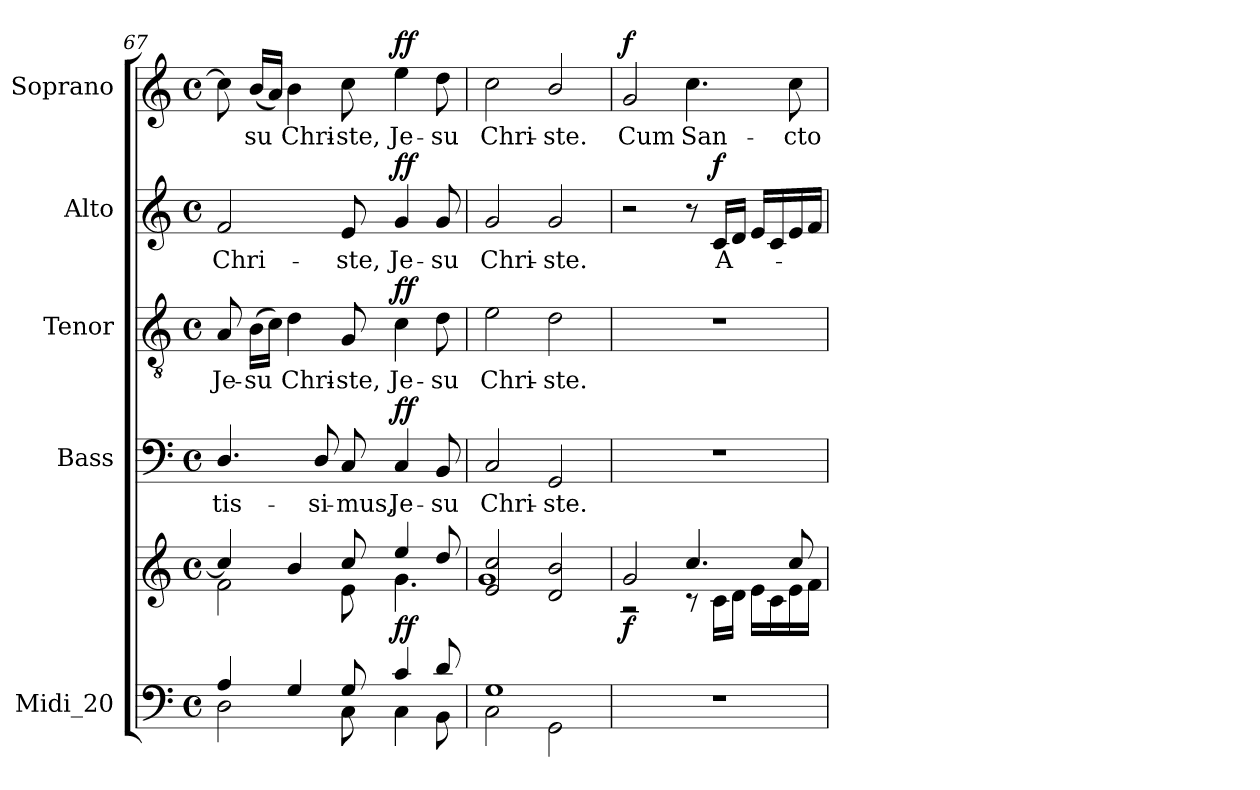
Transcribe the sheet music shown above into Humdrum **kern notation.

**kern	**kern	**dynam	**kern	**text	**dynam	**kern	**text	**dynam	**kern	**text	**dynam	**kern	**text	**dynam
*part5	*part5	*part5	*part4	*part4	*part4	*part3	*part3	*part3	*part2	*part2	*part2	*part1	*part1	*part1
*staff6	*staff5	*staff5/6	*staff4	*staff4	*staff4	*staff3	*staff3	*staff3	*staff2	*staff2	*staff2	*staff1	*staff1	*staff1
*I"Midi_20	*	*	*I"Bass	*	*	*I"Tenor	*	*	*I"Alto	*	*	*I"Soprano	*	*
*	*	*	*I'B	*	*	*I'T	*	*	*I'A	*	*	*I'S	*	*
*clefF4	*clefG2	*	*clefF4	*	*	*clefGv2	*	*	*clefG2	*	*	*clefG2	*	*
*k[]	*k[]	*	*k[]	*	*	*k[]	*	*	*k[]	*	*	*k[]	*	*
*C:	*C:	*	*C:	*	*	*C:	*	*	*C:	*	*	*C:	*	*
*M4/4	*M4/4	*	*M4/4	*	*	*M4/4	*	*	*M4/4	*	*	*M4/4	*	*
*met(c)	*met(c)	*	*met(c)	*	*	*met(c)	*	*	*met(c)	*	*	*met(c)	*	*
=67	=67	=67	=67	=67	=67	=67	=67	=67	=67	=67	=67	=67	=67	=67
*^	*^	*	*	*	*	*	*	*	*	*	*	*	*	*
!	!	!	!	!	!	!LO:LY:b	!	!	!LO:LY:b	!	!	!LO:LY:b	!	!	!	!
4A/	2D\	4cc/]	2f\	.	4.D/	tis-	.	8A	Je-	.	2f	Chri-	.	8cc]	.	.
!	!	!	!	!	!	!	!	!	!LO:LY:b	!	!	!	!	!	!LO:LY:b	!
.	.	.	.	.	.	.	.	(>16BLL	-su	.	.	.	.	(<16bLL	su	.
.	.	.	.	.	.	.	.	16cJJ)	.	.	.	.	.	16aJJ)	.	.
!	!	!	!	!	!	!	!	!	!LO:LY:b	!	!	!	!	!	!LO:LY:b	!
4G/	.	4b/	.	.	.	.	.	4d	Chri-	.	.	.	.	4b	Chri-	.
!	!	!	!	!	!	!LO:LY:b	!	!	!	!	!	!	!	!	!	!
.	.	.	.	.	8D/	-si-	.	.	.	.	.	.	.	.	.	.
!	!	!	!	!	!	!LO:LY:b	!	!	!LO:LY:b	!	!	!LO:LY:b	!	!	!LO:LY:b	!
8G/	8C\	8cc/	8e\	.	8C	-mus,	.	8G	-ste,	.	8e	-ste,	.	8cc	-ste,	.
!	!	!	!	!LO:DY:b	!	!LO:LY:b	!LO:DY:b	!	!LO:LY:b	!LO:DY:b	!	!LO:LY:b	!LO:DY:b	!	!LO:LY:b	!LO:DY:b
4c/	4C\	4ee/	4.g\	ff	4C	Je-	ff	4c	Je-	ff	4g	Je-	ff	4ee	Je-	ff
!	!	!	!	!	!	!LO:LY:b	!	!	!LO:LY:b	!	!	!LO:LY:b	!	!	!LO:LY:b	!
8d/	8BB\	8dd/	.	.	8BB	-su	.	8d	-su	.	8g	-su	.	8dd	-su	.
=68	=68	=68	=68	=68	=68	=68	=68	=68	=68	=68	=68	=68	=68	=68	=68	=68
!	!	!	!	!	!	!LO:LY:b	!	!	!LO:LY:b	!	!	!LO:LY:b	!	!	!LO:LY:b	!
1G/	2C\	2e/ 2cc/	1g\	.	2C	Chri-	.	2e	Chri-	.	2g	Chri-	.	2cc	Chri-	.
!	!	!	!	!	!	!LO:LY:b	!	!	!LO:LY:b	!	!	!LO:LY:b	!	!	!LO:LY:b	!
.	2GG\	2d/ 2b/	.	.	2GG	-ste.	.	2d	-ste.	.	2g	-ste.	.	2b/	-ste.	.
=69	=69	=69	=69	=69	=69	=69	=69	=69	=69	=69	=69	=69	=69	=69	=69	=69
!	!	!	!	!LO:DY:b	!	!	!	!	!	!	!	!	!	!	!LO:LY:b	!LO:DY:b
*v	*v	*	*	*	*	*	*	*	*	*	*	*	*	*	*	*
1r	2g/	2r	f	1r	.	.	1r	.	.	2r	.	.	2g	Cum	f
!	!	!	!	!	!	!	!	!	!	!	!	!	!	!LO:LY:b	!
.	4.cc/	8r	.	.	.	.	.	.	.	8r	.	.	4.cc	San-	.
!	!	!	!	!	!	!	!	!	!	!	!LO:LY:b	!LO:DY:b	!	!	!
.	.	16c\LL	.	.	.	.	.	.	.	16cLL	A-	f	.	.	.
.	.	16d\JJ	.	.	.	.	.	.	.	16dJJ	.	.	.	.	.
.	.	16e\LL	.	.	.	.	.	.	.	16eLL	.	.	.	.	.
.	.	16c\	.	.	.	.	.	.	.	16c	.	.	.	.	.
!	!	!	!	!	!	!	!	!	!	!	!	!	!	!LO:LY:b	!
.	8cc/	16e\	.	.	.	.	.	.	.	16e	.	.	8cc	-cto	.
.	.	16f\JJ	.	.	.	.	.	.	.	16fJJ	.	.	.	.	.
*	*v	*v	*	*	*	*	*	*	*	*	*	*	*	*	*
=	=	=	=	=	=	=	=	=	=	=	=	=	=	=
*-	*-	*-	*-	*-	*-	*-	*-	*-	*-	*-	*-	*-	*-	*-
